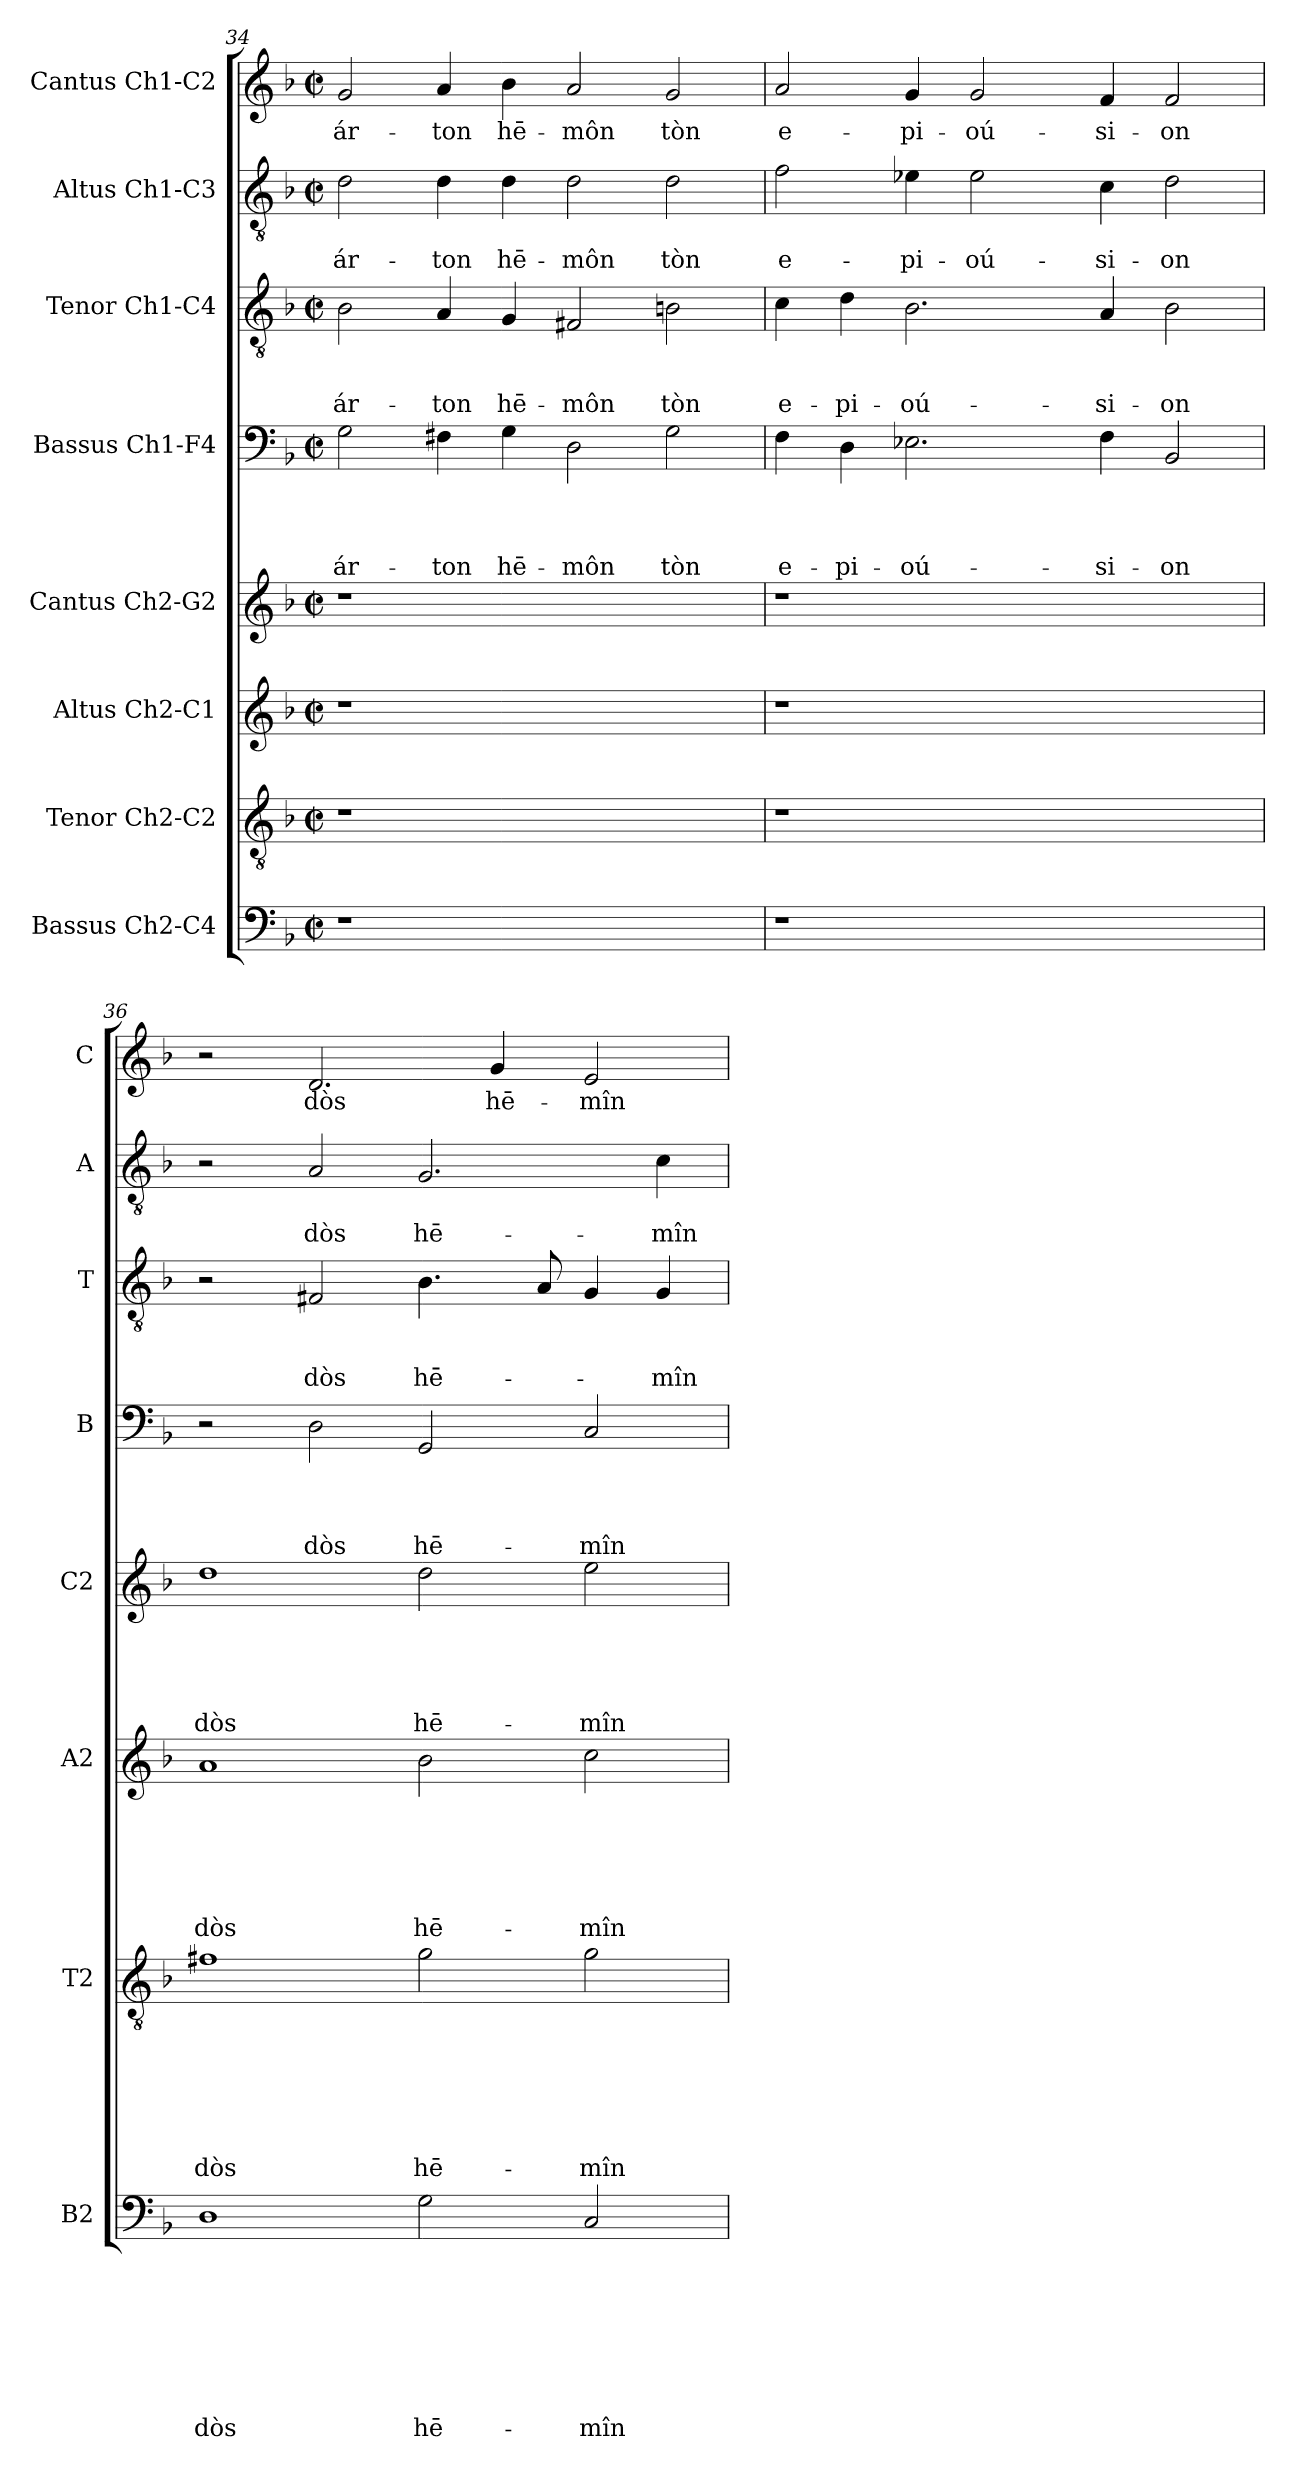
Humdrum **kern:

**kern	**text	**text	**text	**text	**text	**text	**text	**text	**kern	**text	**text	**text	**text	**text	**text	**text	**kern	**text	**text	**text	**text	**text	**text	**kern	**text	**text	**text	**text	**text	**kern	**text	**text	**text	**text	**kern	**text	**text	**text	**kern	**text	**text	**kern	**text
*part8	*part8	*part8	*part8	*part8	*part8	*part8	*part8	*part8	*part7	*part7	*part7	*part7	*part7	*part7	*part7	*part7	*part6	*part6	*part6	*part6	*part6	*part6	*part6	*part5	*part5	*part5	*part5	*part5	*part5	*part4	*part4	*part4	*part4	*part4	*part3	*part3	*part3	*part3	*part2	*part2	*part2	*part1	*part1
*staff8	*staff8	*staff8	*staff8	*staff8	*staff8	*staff8	*staff8	*staff8	*staff7	*staff7	*staff7	*staff7	*staff7	*staff7	*staff7	*staff7	*staff6	*staff6	*staff6	*staff6	*staff6	*staff6	*staff6	*staff5	*staff5	*staff5	*staff5	*staff5	*staff5	*staff4	*staff4	*staff4	*staff4	*staff4	*staff3	*staff3	*staff3	*staff3	*staff2	*staff2	*staff2	*staff1	*staff1
*I"Bassus Ch2-C4	*	*	*	*	*	*	*	*	*I"Tenor Ch2-C2	*	*	*	*	*	*	*	*I"Altus Ch2-C1	*	*	*	*	*	*	*I"Cantus Ch2-G2	*	*	*	*	*	*I"Bassus Ch1-F4	*	*	*	*	*I"Tenor Ch1-C4	*	*	*	*I"Altus Ch1-C3	*	*	*I"Cantus Ch1-C2	*
*I'B2	*	*	*	*	*	*	*	*	*I'T2	*	*	*	*	*	*	*	*I'A2	*	*	*	*	*	*	*I'C2	*	*	*	*	*	*I'B	*	*	*	*	*I'T	*	*	*	*I'A	*	*	*I'C	*
!!LO:LB:g=z
*clefF4	*	*	*	*	*	*	*	*	*clefGv2	*	*	*	*	*	*	*	*clefG2	*	*	*	*	*	*	*clefG2	*	*	*	*	*	*clefF4	*	*	*	*	*clefGv2	*	*	*	*clefGv2	*	*	*clefG2	*
*k[b-]	*	*	*	*	*	*	*	*	*k[b-]	*	*	*	*	*	*	*	*k[b-]	*	*	*	*	*	*	*k[b-]	*	*	*	*	*	*k[b-]	*	*	*	*	*k[b-]	*	*	*	*k[b-]	*	*	*k[b-]	*
*F:	*	*	*	*	*	*	*	*	*F:	*	*	*	*	*	*	*	*F:	*	*	*	*	*	*	*F:	*	*	*	*	*	*F:	*	*	*	*	*F:	*	*	*	*F:	*	*	*F:	*
*M2/2	*	*	*	*	*	*	*	*	*M2/2	*	*	*	*	*	*	*	*M2/2	*	*	*	*	*	*	*M2/2	*	*	*	*	*	*M2/2	*	*	*	*	*M2/2	*	*	*	*M2/2	*	*	*M2/2	*
*met(c|)	*	*	*	*	*	*	*	*	*met(c|)	*	*	*	*	*	*	*	*met(c|)	*	*	*	*	*	*	*met(c|)	*	*	*	*	*	*met(c|)	*	*	*	*	*met(c|)	*	*	*	*met(c|)	*	*	*met(c|)	*
=34	=34	=34	=34	=34	=34	=34	=34	=34	=34	=34	=34	=34	=34	=34	=34	=34	=34	=34	=34	=34	=34	=34	=34	=34	=34	=34	=34	=34	=34	=34	=34	=34	=34	=34	=34	=34	=34	=34	=34	=34	=34	=34	=34
!	!	!	!	!	!	!	!	!	!	!	!	!	!	!	!	!	!	!	!	!	!	!	!	!	!	!	!	!	!	!	!	!	!	!LO:LY:b	!	!	!	!LO:LY:b	!	!	!LO:LY:b	!	!LO:LY:b
1r	.	.	.	.	.	.	.	.	1r	.	.	.	.	.	.	.	1r	.	.	.	.	.	.	1r	.	.	.	.	.	2G\	.	.	.	ár-	2B-\	.	.	ár-	2d\	.	ár-	2g/	ár-
!	!	!	!	!	!	!	!	!	!	!	!	!	!	!	!	!	!	!	!	!	!	!	!	!	!	!	!	!	!	!	!	!	!	!LO:LY:b	!	!	!	!LO:LY:b	!	!	!LO:LY:b	!	!LO:LY:b
.	.	.	.	.	.	.	.	.	.	.	.	.	.	.	.	.	.	.	.	.	.	.	.	.	.	.	.	.	.	4F#X\	.	.	.	-ton	4A/	.	.	-ton	4d\	.	-ton	4a/	-ton
!	!	!	!	!	!	!	!	!	!	!	!	!	!	!	!	!	!	!	!	!	!	!	!	!	!	!	!	!	!	!	!	!	!	!LO:LY:b	!	!	!	!LO:LY:b	!	!	!LO:LY:b	!	!LO:LY:b
.	.	.	.	.	.	.	.	.	.	.	.	.	.	.	.	.	.	.	.	.	.	.	.	.	.	.	.	.	.	4G\	.	.	.	hē-	4G/	.	.	hē-	4d\	.	hē-	4b-\	hē-
!	!	!	!	!	!	!	!	!	!	!	!	!	!	!	!	!	!	!	!	!	!	!	!	!	!	!	!	!	!	!	!	!	!	!LO:LY:b	!	!	!	!LO:LY:b	!	!	!LO:LY:b	!	!LO:LY:b
1ryy	.	.	.	.	.	.	.	.	1ryy	.	.	.	.	.	.	.	1ryy	.	.	.	.	.	.	1ryy	.	.	.	.	.	2D\	.	.	.	-môn	2F#X/	.	.	-môn	2d\	.	-môn	2a/	-môn
!	!	!	!	!	!	!	!	!	!	!	!	!	!	!	!	!	!	!	!	!	!	!	!	!	!	!	!	!	!	!	!	!	!	!LO:LY:b	!	!	!	!LO:LY:b	!	!	!LO:LY:b	!	!LO:LY:b
.	.	.	.	.	.	.	.	.	.	.	.	.	.	.	.	.	.	.	.	.	.	.	.	.	.	.	.	.	.	2G\	.	.	.	tòn	2Bn\	.	.	tòn	2d\	.	tòn	2g/	tòn
=35	=35	=35	=35	=35	=35	=35	=35	=35	=35	=35	=35	=35	=35	=35	=35	=35	=35	=35	=35	=35	=35	=35	=35	=35	=35	=35	=35	=35	=35	=35	=35	=35	=35	=35	=35	=35	=35	=35	=35	=35	=35	=35	=35
!	!	!	!	!	!	!	!	!	!	!	!	!	!	!	!	!	!	!	!	!	!	!	!	!	!	!	!	!	!	!	!	!	!	!LO:LY:b	!	!	!	!LO:LY:b	!	!	!LO:LY:b	!	!LO:LY:b
1r	.	.	.	.	.	.	.	.	1r	.	.	.	.	.	.	.	1r	.	.	.	.	.	.	1r	.	.	.	.	.	4F\	.	.	.	e-	4c\	.	.	e-	2f\	.	e-	2a/	e-
!	!	!	!	!	!	!	!	!	!	!	!	!	!	!	!	!	!	!	!	!	!	!	!	!	!	!	!	!	!	!	!	!	!	!LO:LY:b	!	!	!	!LO:LY:b	!	!	!	!	!
.	.	.	.	.	.	.	.	.	.	.	.	.	.	.	.	.	.	.	.	.	.	.	.	.	.	.	.	.	.	4D\	.	.	.	-pi-	4d\	.	.	-pi-	.	.	.	.	.
!	!	!	!	!	!	!	!	!	!	!	!	!	!	!	!	!	!	!	!	!	!	!	!	!	!	!	!	!	!	!	!	!	!	!LO:LY:b	!	!	!	!LO:LY:b	!	!	!LO:LY:b	!	!LO:LY:b
.	.	.	.	.	.	.	.	.	.	.	.	.	.	.	.	.	.	.	.	.	.	.	.	.	.	.	.	.	.	2.E-X\	.	.	.	-oú-	2.B-\	.	.	-oú-	4e-X\	.	-pi-	4g/	-pi-
!	!	!	!	!	!	!	!	!	!	!	!	!	!	!	!	!	!	!	!	!	!	!	!	!	!	!	!	!	!	!	!	!	!	!	!	!	!	!	!	!	!LO:LY:b	!	!LO:LY:b
.	.	.	.	.	.	.	.	.	.	.	.	.	.	.	.	.	.	.	.	.	.	.	.	.	.	.	.	.	.	.	.	.	.	.	.	.	.	.	2e-\	.	-oú-	2g/	-oú-
1ryy	.	.	.	.	.	.	.	.	1ryy	.	.	.	.	.	.	.	1ryy	.	.	.	.	.	.	1ryy	.	.	.	.	.	.	.	.	.	.	.	.	.	.	.	.	.	.	.
!	!	!	!	!	!	!	!	!	!	!	!	!	!	!	!	!	!	!	!	!	!	!	!	!	!	!	!	!	!	!	!	!	!	!LO:LY:b	!	!	!	!LO:LY:b	!	!	!LO:LY:b	!	!LO:LY:b
.	.	.	.	.	.	.	.	.	.	.	.	.	.	.	.	.	.	.	.	.	.	.	.	.	.	.	.	.	.	4F\	.	.	.	-si-	4A/	.	.	-si-	4c\	.	-si-	4f/	-si-
!	!	!	!	!	!	!	!	!	!	!	!	!	!	!	!	!	!	!	!	!	!	!	!	!	!	!	!	!	!	!	!	!	!	!LO:LY:b	!	!	!	!LO:LY:b	!	!	!LO:LY:b	!	!LO:LY:b
.	.	.	.	.	.	.	.	.	.	.	.	.	.	.	.	.	.	.	.	.	.	.	.	.	.	.	.	.	.	2BB-/	.	.	.	-on	2B-\	.	.	-on	2d\	.	-on	2f/	-on
=36	=36	=36	=36	=36	=36	=36	=36	=36	=36	=36	=36	=36	=36	=36	=36	=36	=36	=36	=36	=36	=36	=36	=36	=36	=36	=36	=36	=36	=36	=36	=36	=36	=36	=36	=36	=36	=36	=36	=36	=36	=36	=36	=36
!	!	!	!	!	!	!	!	!LO:LY:b	!	!	!	!	!	!	!	!LO:LY:b	!	!	!	!	!	!	!LO:LY:b	!	!	!	!	!	!LO:LY:b	!	!	!	!	!	!	!	!	!	!	!	!	!	!
1D	.	.	.	.	.	.	.	dòs	1f#X	.	.	.	.	.	.	dòs	1a	.	.	.	.	.	dòs	1dd	.	.	.	.	dòs	2r	.	.	.	.	2r	.	.	.	2r	.	.	2r	.
!	!	!	!	!	!	!	!	!	!	!	!	!	!	!	!	!	!	!	!	!	!	!	!	!	!	!	!	!	!	!	!	!	!	!LO:LY:b	!	!	!	!LO:LY:b	!	!	!LO:LY:b	!	!LO:LY:b
.	.	.	.	.	.	.	.	.	.	.	.	.	.	.	.	.	.	.	.	.	.	.	.	.	.	.	.	.	.	2D\	.	.	.	dòs	2F#X/	.	.	dòs	2A/	.	dòs	2.d/	dòs
!	!	!	!	!	!	!	!	!LO:LY:b	!	!	!	!	!	!	!	!LO:LY:b	!	!	!	!	!	!	!LO:LY:b	!	!	!	!	!	!LO:LY:b	!	!	!	!	!LO:LY:b	!	!	!	!LO:LY:b	!	!	!LO:LY:b	!	!
2G\	.	.	.	.	.	.	.	hē-	2g\	.	.	.	.	.	.	hē-	2b-\	.	.	.	.	.	hē-	2dd\	.	.	.	.	hē-	2GG/	.	.	.	hē-	4.B-\	.	.	hē-	2.G/	.	hē-	.	.
!	!	!	!	!	!	!	!	!	!	!	!	!	!	!	!	!	!	!	!	!	!	!	!	!	!	!	!	!	!	!	!	!	!	!	!	!	!	!	!	!	!	!	!LO:LY:b
.	.	.	.	.	.	.	.	.	.	.	.	.	.	.	.	.	.	.	.	.	.	.	.	.	.	.	.	.	.	.	.	.	.	.	.	.	.	.	.	.	.	4g/	hē-
.	.	.	.	.	.	.	.	.	.	.	.	.	.	.	.	.	.	.	.	.	.	.	.	.	.	.	.	.	.	.	.	.	.	.	8A/	.	.	.	.	.	.	.	.
!	!	!	!	!	!	!	!	!LO:LY:b	!	!	!	!	!	!	!	!LO:LY:b	!	!	!	!	!	!	!LO:LY:b	!	!	!	!	!	!LO:LY:b	!	!	!	!	!LO:LY:b	!	!	!	!	!	!	!	!	!LO:LY:b
2C/	.	.	.	.	.	.	.	-mîn	2g\	.	.	.	.	.	.	-mîn	2cc\	.	.	.	.	.	-mîn	2ee\	.	.	.	.	-mîn	2C/	.	.	.	-mîn	4G/	.	.	.	.	.	.	2e/	-mîn
!	!	!	!	!	!	!	!	!	!	!	!	!	!	!	!	!	!	!	!	!	!	!	!	!	!	!	!	!	!	!	!	!	!	!	!	!	!	!LO:LY:b	!	!	!LO:LY:b	!	!
.	.	.	.	.	.	.	.	.	.	.	.	.	.	.	.	.	.	.	.	.	.	.	.	.	.	.	.	.	.	.	.	.	.	.	4G/	.	.	-mîn	4c\	.	-mîn	.	.
=	=	=	=	=	=	=	=	=	=	=	=	=	=	=	=	=	=	=	=	=	=	=	=	=	=	=	=	=	=	=	=	=	=	=	=	=	=	=	=	=	=	=	=
*-	*-	*-	*-	*-	*-	*-	*-	*-	*-	*-	*-	*-	*-	*-	*-	*-	*-	*-	*-	*-	*-	*-	*-	*-	*-	*-	*-	*-	*-	*-	*-	*-	*-	*-	*-	*-	*-	*-	*-	*-	*-	*-	*-
